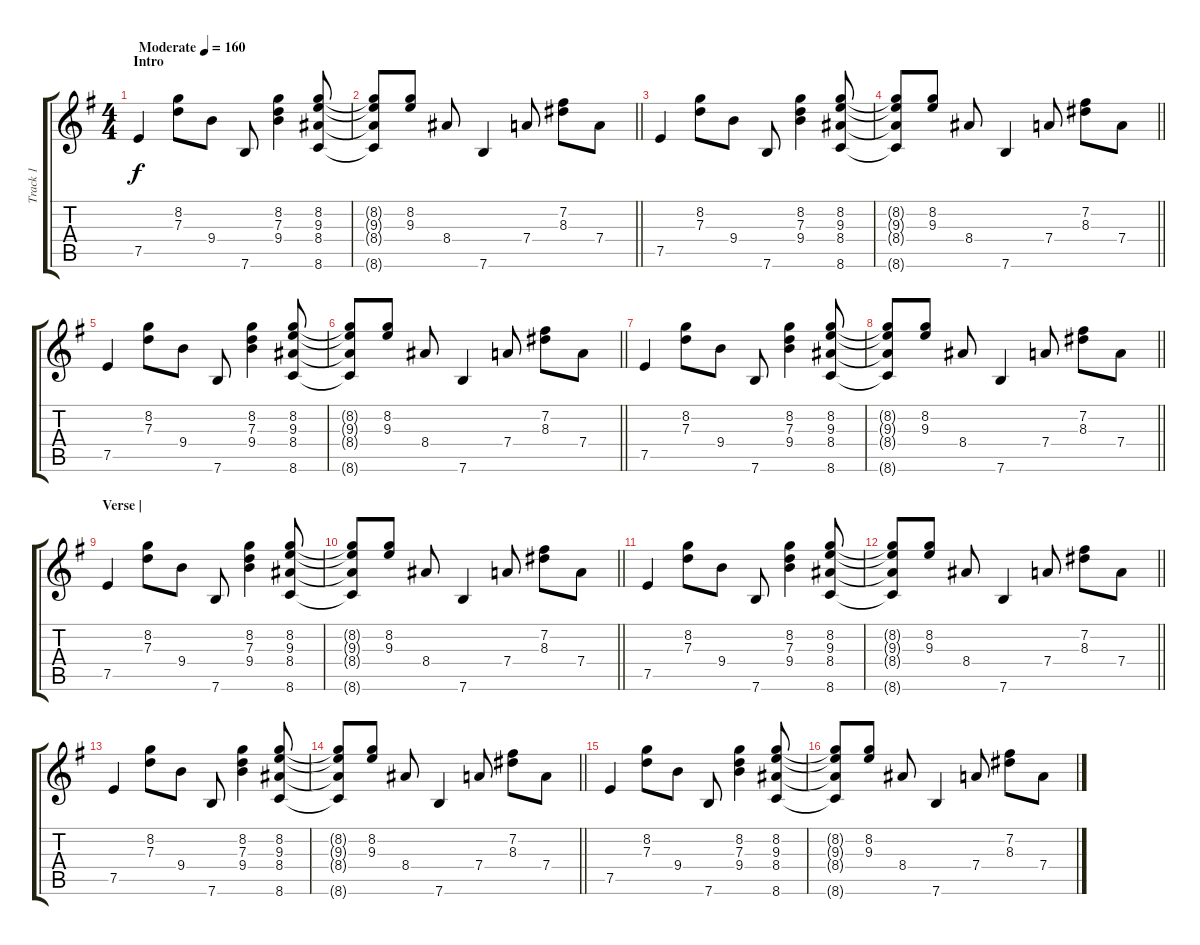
\track ("Track 1" "Track 1") {instrument acousticguitarnylon}
\staff {score tabs}
\tuning (E4 B3 G3 D3 A2 E2) {hide}
\ts (4 4)
\section ("" "Intro")
\tempo (160 "Moderate")
\clef g2
\ks g
7.5.4{dy f instrument acousticguitarnylon} (8.2 7.3).8 9.4.8 7.6.8 (8.2 7.3 9.4).4 (8.2 9.3 8.4 8.6).8 |
\barLineRight lightlight
(8.2{t} 9.3{t} 8.4{t} 8.6{t}).8 (8.2 9.3).8 8.4.8 7.6.4 7.4.8 (7.2 8.3).8 7.4.8 |
7.5.4 (8.2 7.3).8 9.4.8 7.6.8 (8.2 7.3 9.4).4 (8.2 9.3 8.4 8.6).8 |
\barLineRight lightlight
(8.2{t} 9.3{t} 8.4{t} 8.6{t}).8 (8.2 9.3).8 8.4.8 7.6.4 7.4.8 (7.2 8.3).8 7.4.8 |
7.5.4 (8.2 7.3).8 9.4.8 7.6.8 (8.2 7.3 9.4).4 (8.2 9.3 8.4 8.6).8 |
\barLineRight lightlight
(8.2{t} 9.3{t} 8.4{t} 8.6{t}).8 (8.2 9.3).8 8.4.8 7.6.4 7.4.8 (7.2 8.3).8 7.4.8 |
7.5.4 (8.2 7.3).8 9.4.8 7.6.8 (8.2 7.3 9.4).4 (8.2 9.3 8.4 8.6).8 |
\barLineRight lightlight
(8.2{t} 9.3{t} 8.4{t} 8.6{t}).8 (8.2 9.3).8 8.4.8 7.6.4 7.4.8 (7.2 8.3).8 7.4.8 |
\section ("" "Verse |")
7.5.4 (8.2 7.3).8 9.4.8 7.6.8 (8.2 7.3 9.4).4 (8.2 9.3 8.4 8.6).8 |
\barLineRight lightlight
(8.2{t} 9.3{t} 8.4{t} 8.6{t}).8 (8.2 9.3).8 8.4.8 7.6.4 7.4.8 (7.2 8.3).8 7.4.8 |
7.5.4 (8.2 7.3).8 9.4.8 7.6.8 (8.2 7.3 9.4).4 (8.2 9.3 8.4 8.6).8 |
\barLineRight lightlight
(8.2{t} 9.3{t} 8.4{t} 8.6{t}).8 (8.2 9.3).8 8.4.8 7.6.4 7.4.8 (7.2 8.3).8 7.4.8 |
7.5.4 (8.2 7.3).8 9.4.8 7.6.8 (8.2 7.3 9.4).4 (8.2 9.3 8.4 8.6).8 |
\barLineRight lightlight
(8.2{t} 9.3{t} 8.4{t} 8.6{t}).8 (8.2 9.3).8 8.4.8 7.6.4 7.4.8 (7.2 8.3).8 7.4.8 |
7.5.4 (8.2 7.3).8 9.4.8 7.6.8 (8.2 7.3 9.4).4 (8.2 9.3 8.4 8.6).8 |
(8.2{t} 9.3{t} 8.4{t} 8.6{t}).8 (8.2 9.3).8 8.4.8 7.6.4 7.4.8 (7.2 8.3).8 7.4.8
